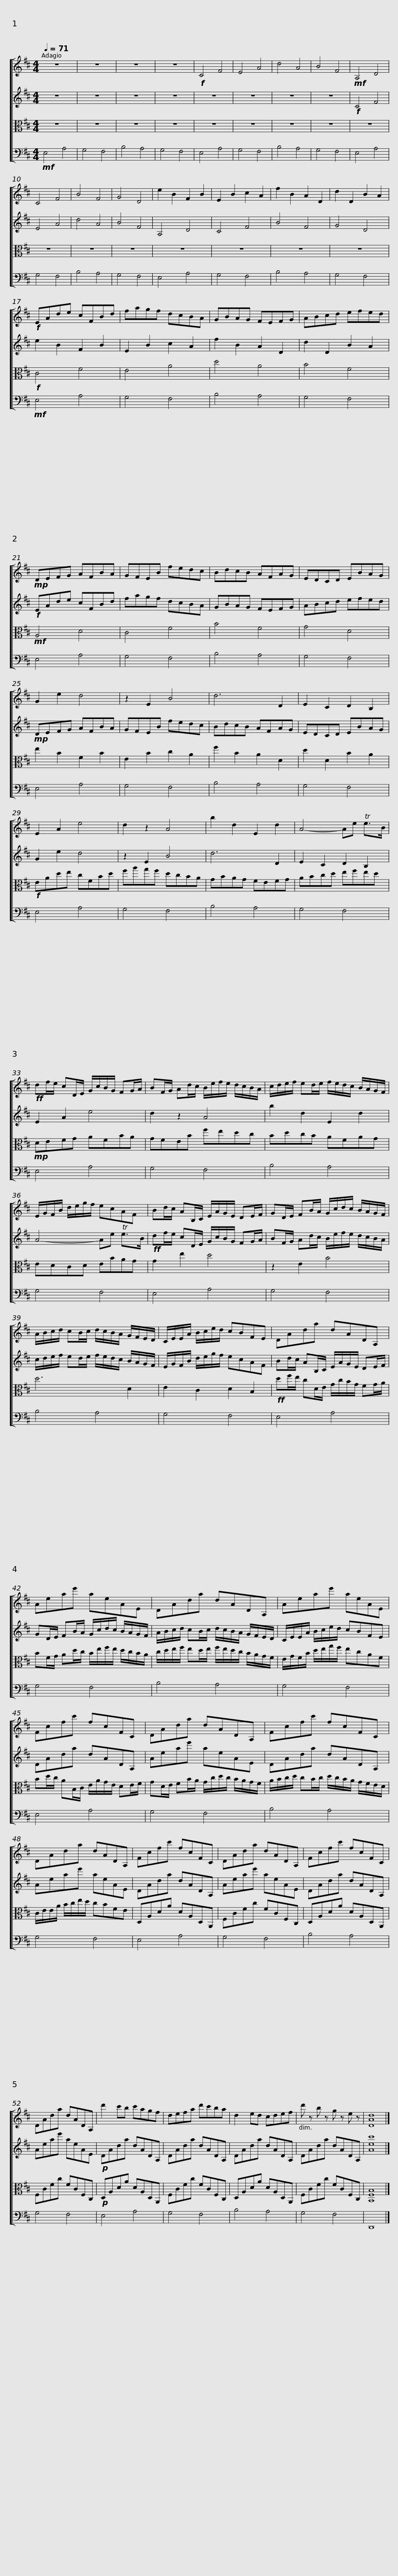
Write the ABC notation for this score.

X:1
%%score [ 1 2 3 4 ]
L:1/8
Q:1/4=71
M:4/4
I:linebreak $
K:D
V:1 treble
V:2 treble
V:3 alto
V:4 bass
V:1
 z8 | z8 | z8 | z8 |!f! C4 F4 | %5
 E4 A4 | d4 A4 | B4 F4 |!mf! A,4 D4 | C4 F4 | %10
 B4 F4 | G4 D4 | e2 B2 F2 B2 |$ E2 B2 c2 A2 | f2 B2 A2 D2 | %15
 d2 D2 B2 A2 |!f! EAde cFBd | fagf dcBA | GBAG FEFG |$ ABcd efed | %20
!mp! DEFG AFBA | GFEB fedc | BdcB AFAG | EDCD EBAG |$ G2 e2 d4 | %25
 z2 E2 B4 | d6 D2 | E2 C2 D2 B,2 | E2 A2 e4 |$ d2 z2 A4 | %30
 b2 d2 E2 d2 | A4- Ae Te>B |!ff! df/e/ cD/E/ G/c/B/G/ FG/A/ |$ BF/G/ Ad/c/ B/e/f/e/ d/c/B/A/ | c/d/e/f/ ed/e/ f/e/d/c/ B/A/G/F/ | %35
 E/G/F/B/ d/e/g/f/ ecAF |$ Bd/c/ AB,/C/ E/A/G/E/ DE/F/ | GD/E/ FB/A/ G/c/d/c/ B/A/G/F/ | A/B/c/d/ cB/c/ d/c/B/A/ G/F/E/D/ |$ C/E/E/A/ B/c/e/d/ cBFE | %40
 DAda dADA, | Aeae' aeAE |$ DAda dADA, | Aeae' aeAE |$ Fcfc' fcFC | %45
 DAda dADA, |$ Fcfc' fcFC | DAda dADA, | Fcfc' fcFC |$ DAda dADA, | %50
 Fcfc' fcFC | DAda dADA, | d'2 c'b c'agf |$ defa d'c'ba | d2 ed cdef | %55
 d' z b z g z e z | [DAd]8 |] %57
V:2
 z8 | z8 | z8 | z8 | z8 | %5
 z8 | z8 | z8 |!f! C4 F4 | E4 A4 | %10
 d4 A4 | B4 F4 | A,4 D4 |$ C4 F4 | B4 F4 | %15
 G4 D4 | e2 B2 F2 B2 | E2 B2 c2 A2 | f2 B2 A2 D2 |$ d2 D2 B2 A2 | %20
!f! EAde cFBd | fagf dcBA | GBAG FEFG | ABcd efed |$!mp! DEFG AFBA | %25
 GFEB fedc | BdcB AFAG | EDCD EBAG | G2 e2 d4 |$ z2 E2 B4 | %30
 d6 D2 | E2 C2 D2 B,2 | E2 A2 e4 |$ d2 z2 A4 | b2 d2 E2 d2 | %35
 A4- Ae Te>B |$!ff! df/e/ cD/E/ G/c/B/G/ FG/A/ | BF/G/ Ad/c/ B/e/f/e/ d/c/B/A/ | c/d/e/f/ ed/e/ f/e/d/c/ B/A/G/F/ |$ E/G/F/B/ d/e/g/f/ ecAF | %40
 Bd/c/ AB,/C/ E/A/G/E/ DE/F/ | GD/E/ FB/A/ G/c/d/c/ B/A/G/F/ |$ A/B/c/d/ cB/c/ d/c/B/A/ G/F/E/D/ | C/E/E/A/ B/c/e/d/ cBFE |$ DAda dADA, | %45
 Aeae' aeAE |$ DAda dADA, | Aeae' aeAE | DAda dADA, |$ Aeae' aeAE | %50
 DAda dADA, | Aeae' aeAE |!p! DAda dADA, |$ DAda dADA, | DAda dADA, | %55
 DAda dADA, | [Aec']8 |] %57
V:3
 z8 | z8 | z8 | z8 | z8 | %5
 z8 | z8 | z8 | z8 | z8 | %10
 z8 | z8 | z8 |$ z8 | z8 | %15
 z8 |!f! C4 F4 | E4 A4 | d4 A4 |$ B4 F4 | %20
!mf! A,4 D4 | C4 F4 | B4 F4 | G4 D4 |$ e2 B2 F2 B2 | %25
 E2 B2 c2 A2 | f2 B2 A2 D2 | d2 D2 B2 A2 |!f! EAde cFBd |$ fagf dcBA | %30
 GBAG FEFG | ABcd efed |!mp! DEFG AFBA |$ GFEB fedc | BdcB AFAG | %35
 EDCD EBAG |$ G2 e2 d4 | z2 E2 B4 | d6 D2 |$ E2 C2 D2 B,2 | %40
!ff! df/e/ cD/E/ G/c/B/G/ FG/A/ | BF/G/ Ad/c/ B/e/f/e/ d/c/B/A/ |$ c/d/e/f/ ed/e/ f/e/d/c/ B/A/G/F/ | E/G/F/B/ d/e/g/f/ ecAF |$ Bd/c/ AB,/C/ E/A/G/E/ DE/F/ | %45
 GD/E/ FB/A/ G/c/d/c/ B/A/G/F/ |$ A/B/c/d/ cB/c/ d/c/B/A/ G/F/E/D/ | C/E/E/A/ B/c/e/d/ cBFE | D,A,DA DA,D,A,, |$ F,CFc FCF,C, | %50
 D,A,DA DA,D,A,, | F,CFc FCF,C, |!p! D,A,DA DA,D,A,, |$ F,CFc FCF,C, | D,A,DA DA,D,A,, | %55
 F,CFc FCF,C, | [B,,F,B,]8 |] %57
V:4
!mf! E,4 A,4 | G,4 F,4 | B,4 A,4 | G,4 F,4 | E,4 A,4 | %5
 G,4 F,4 | B,4 A,4 | G,4 F,4 | E,4 A,4 | G,4 F,4 | %10
 B,4 A,4 | G,4 F,4 | E,4 A,4 |$ G,4 F,4 | B,4 A,4 | %15
 G,4 F,4 |!mf! E,4 A,4 | G,4 F,4 | B,4 A,4 |$ G,4 F,4 | %20
 E,4 A,4 | G,4 F,4 | B,4 A,4 | G,4 F,4 |$ E,4 A,4 | %25
 G,4 F,4 | B,4 A,4 | G,4 F,4 | E,4 A,4 |$ G,4 F,4 | %30
 B,4 A,4 | G,4 F,4 | E,4 A,4 |$ G,4 F,4 | B,4 A,4 | %35
 G,4 F,4 |$ E,4 A,4 | G,4 F,4 | B,4 A,4 |$ G,4 F,4 | %40
 E,4 A,4 | G,4 F,4 |$ B,4 A,4 | G,4 F,4 |$ E,4 A,4 | %45
 G,4 F,4 |$ B,4 A,4 | G,4 F,4 | E,4 A,4 |$ G,4 F,4 | %50
 B,4 A,4 | G,4 F,4 | E,4 A,4 |$ G,4 F,4 | B,4 A,4 | %55
 G,4 F,4 | D,,8 |] %57
